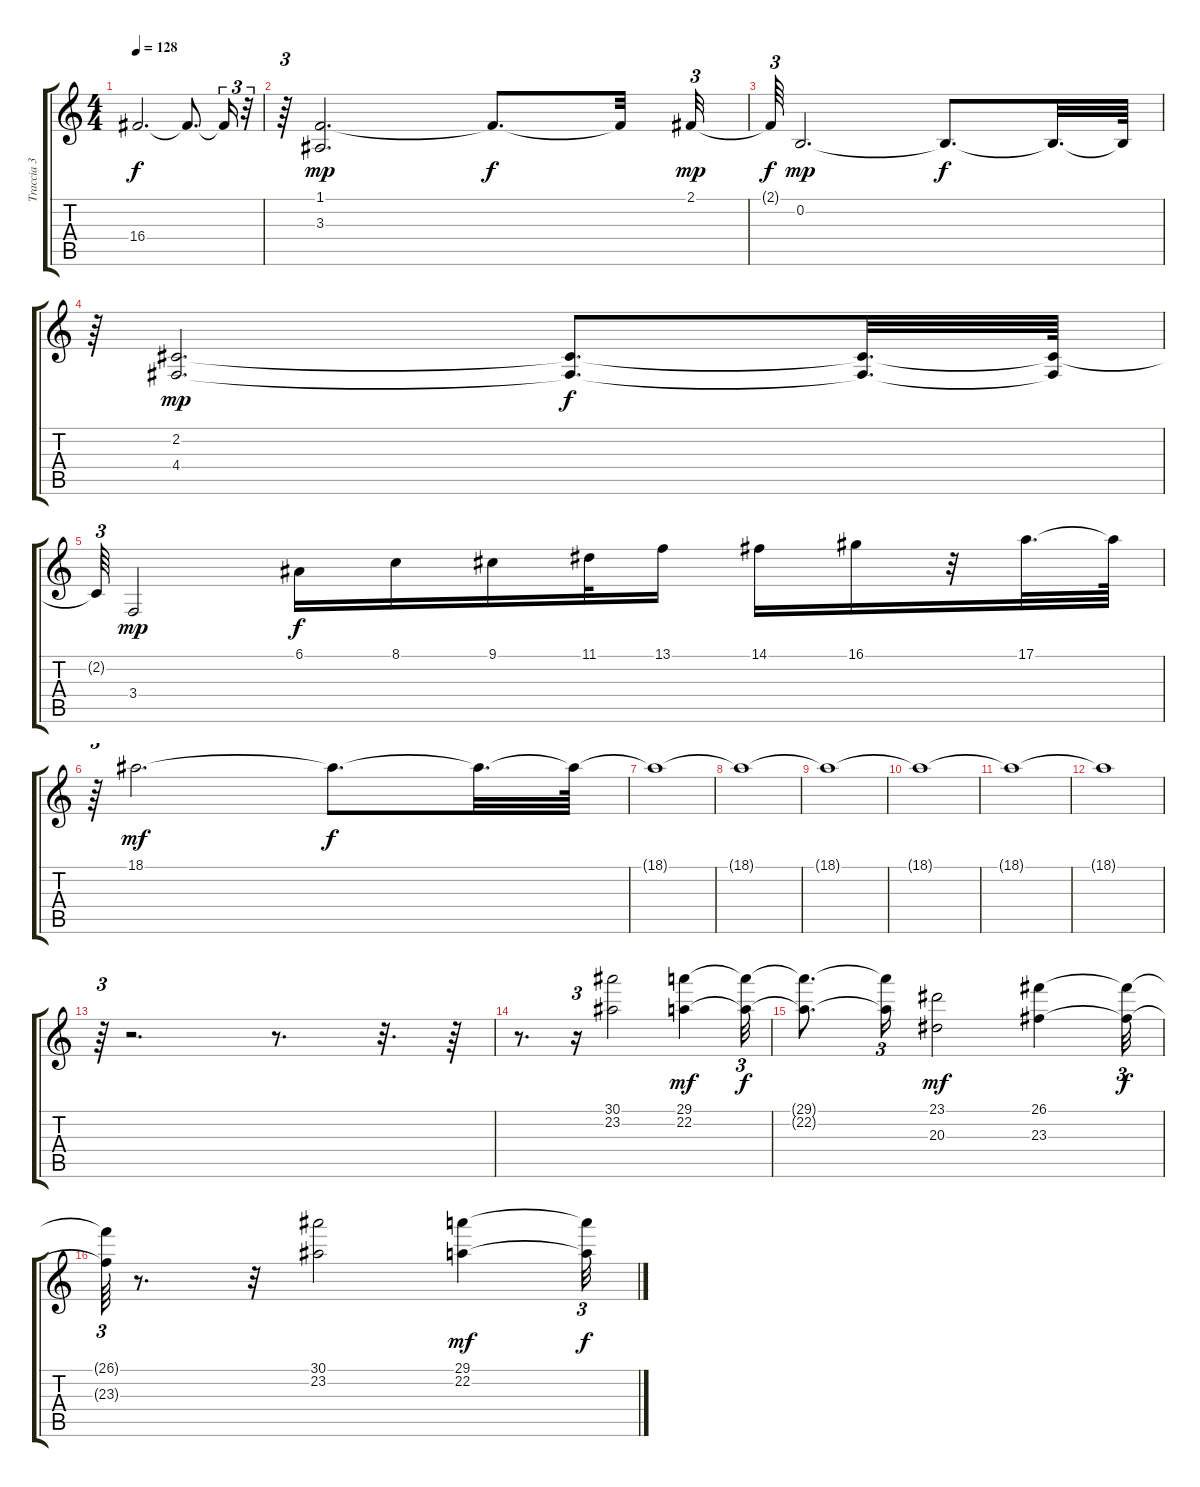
\track ("Traccia 3" "Traccia 3") {instrument stringensemble1}
\staff {score tabs}
\tuning (E4 B3 G3 D3 A2 E2) {hide}
\ts (4 4)
\tempo 128
\clef g2
\ks c
16.4{t}.2{d dy f} 16.4{t}.8{d} 16.4{t}.16{tu (3 2)} r.32{tu (3 2)} |
r.64{tu (3 2)} (1.1 3.3).2{d dy mp} 1.1{t}.8{d dy f} 1.1{t}.32 2.1.32{tu (3 2) dy mp} |
2.1{t}.64{tu (3 2) dy f} 0.2.2{d dy mp} 0.2{t}.8{d dy f} 0.2{t}.32{d} 0.2{t}.64 |
r.64{tu (3 2)} (2.2 4.4).2{d dy mp} (2.2{t} 4.4{t}).8{d dy f} (2.2{t} 4.4{t}).32{d} (2.2{t} 4.4{t}).64 |
2.2{t}.64{tu (3 2)} 3.4.2{dy mp} 6.1.16{dy f} 8.1.16 9.1.16 11.1.32 13.1.16 14.1.16 16.1.16 r.32 17.1.32{d} 17.1{t}.64 |
r.64{tu (3 2)} 18.1.2{d dy mf} 18.1{t}.8{d dy f} 18.1{t}.32{d} 18.1{t}.64 |
18.1{t}.1 |
18.1{t}.1 |
18.1{t}.1 |
18.1{t}.1 |
18.1{t}.1 |
18.1{t}.1 |
r.64{tu (3 2)} r.2{d} r.8{d} r.32{d} r.64 |
r.8{d} r.16{tu (3 2)} (30.1 23.2).2 (29.1 22.2).4{dy mf} (29.1{t} 22.2{t}).32{tu (3 2) dy f} |
(29.1{t} 22.2{t}).8{d} (29.1{t} 22.2{t}).16{tu (3 2)} (23.1 20.3).2{dy mf} (26.1 23.3).4 (26.1{t} 23.3{t}).32{tu (3 2) dy f} |
(26.1{t} 23.3{t}).64{tu (3 2)} r.8{d} r.32 (30.1 23.2).2 (29.1 22.2).4{dy mf} (29.1{t} 22.2{t}).32{tu (3 2) dy f}
